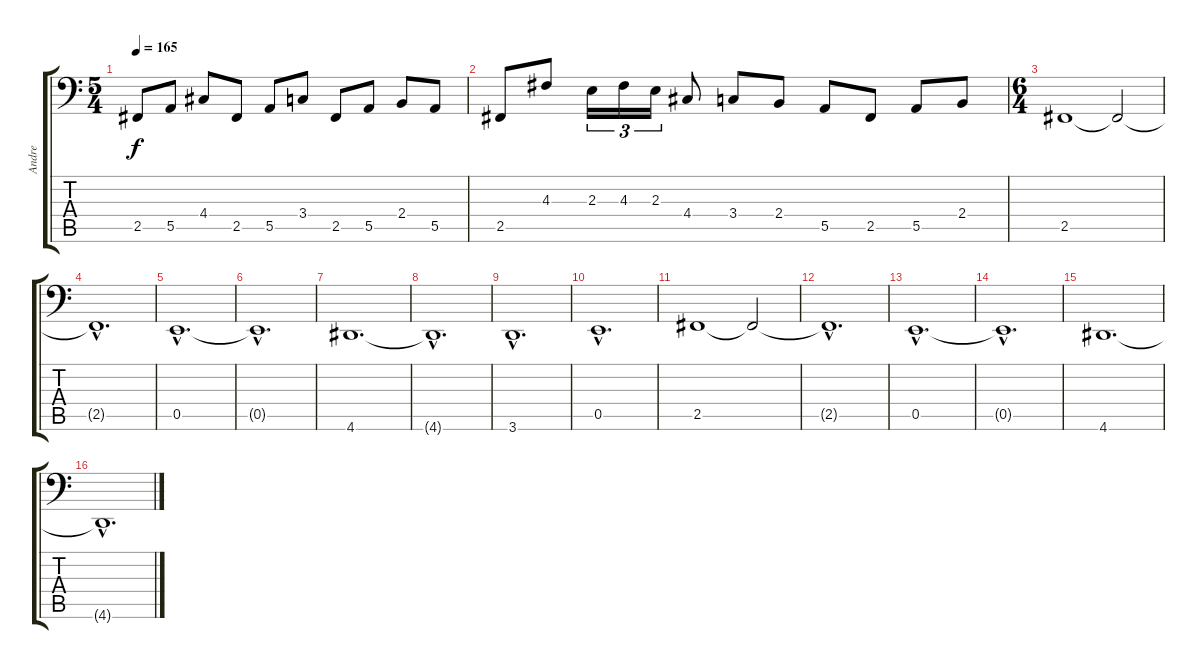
\track ("Andre" "Andre") {instrument electricbassfinger}
\staff {score tabs}
\tuning (C3 G2 D2 A1 E1 B0) {hide}
\ts (5 4)
\tempo 165
\clef f4
\ks c
2.5.8{dy f} 5.5.8 4.4.8 2.5.8 5.5.8 3.4.8 2.5.8 5.5.8 2.4.8 5.5.8 |
2.5.8 4.3.8 2.3.16{tu (3 2)} 4.3.16{tu (3 2)} 2.3.16{tu (3 2)} 4.4.8 3.4.8 2.4.8 5.5.8 2.5.8 5.5.8 2.4.8 |
\ts (6 4)
2.5.1 2.5{t}.2 |
2.5{hac t}.1{d} |
0.5{hac}.1{d} |
0.5{hac t}.1{d} |
4.6.1{d} |
4.6{hac t}.1{d} |
3.6{hac}.1{d} |
0.5{hac}.1{d} |
2.5.1 2.5{t}.2 |
2.5{hac t}.1{d} |
0.5{hac}.1{d} |
0.5{hac t}.1{d} |
4.6.1{d} |
4.6{hac t}.1{d}
